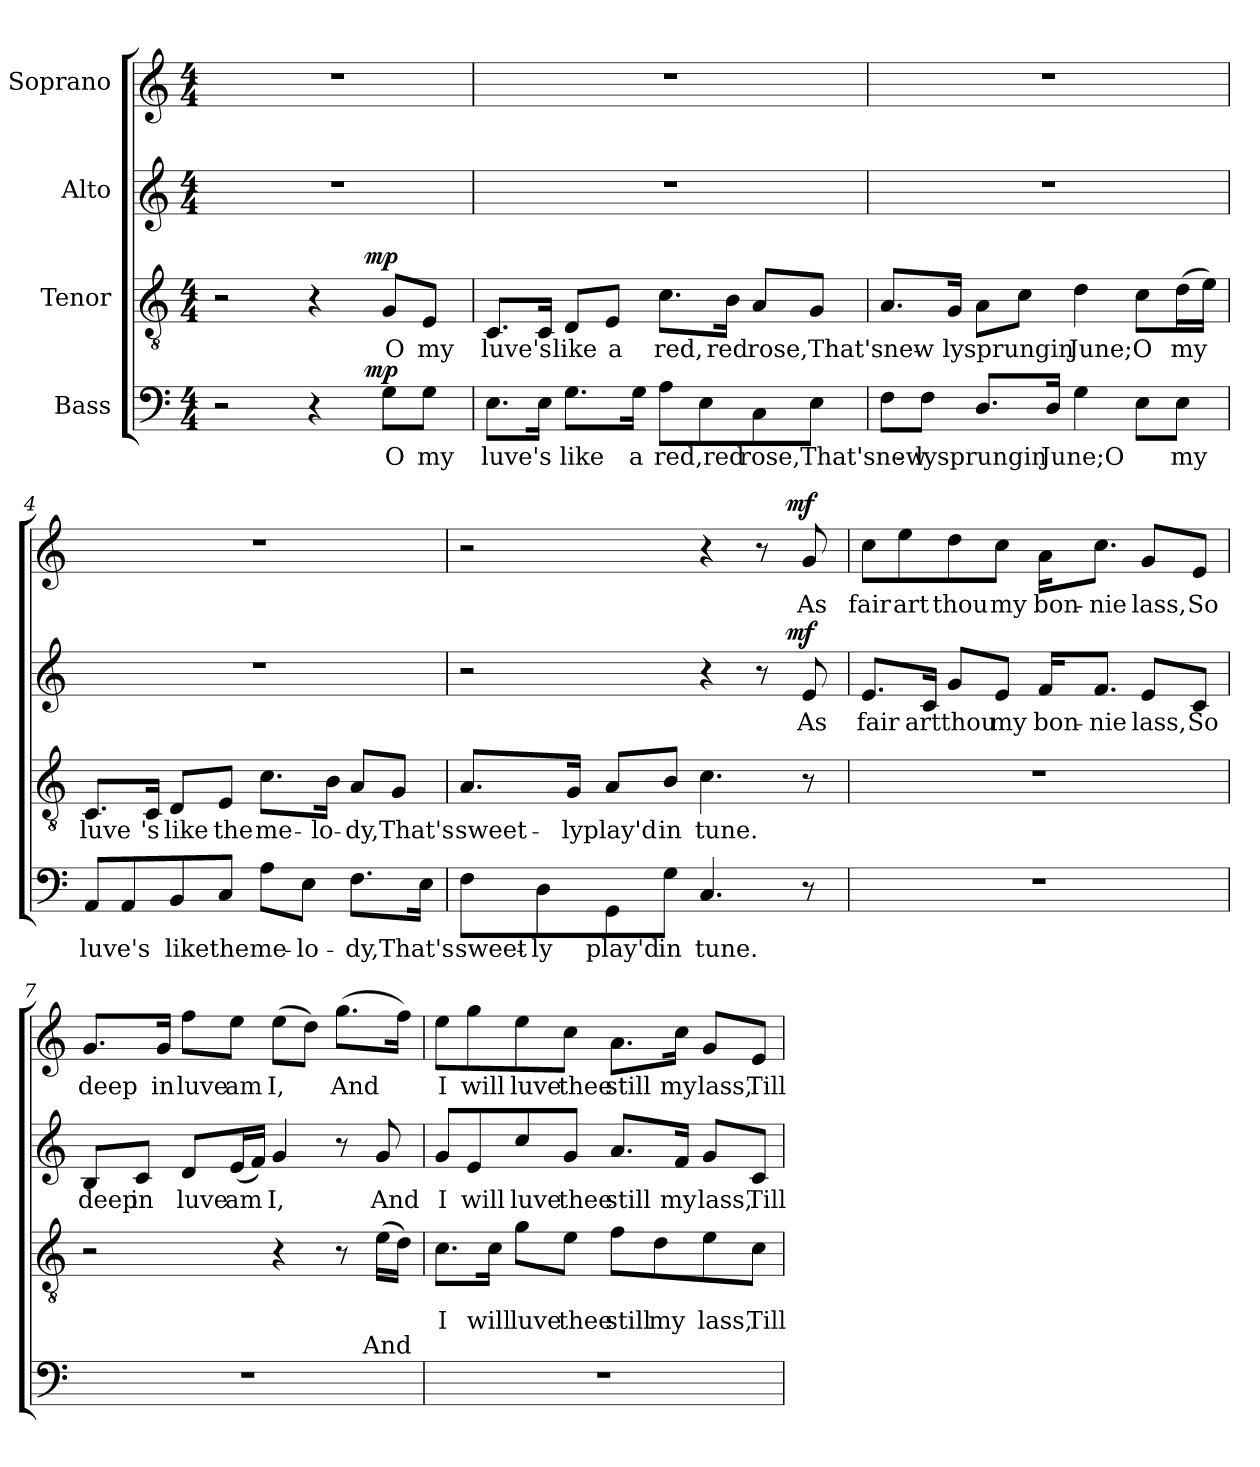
**kern	**text	**dynam	**kern	**text	**text	**dynam	**kern	**text	**dynam	**kern	**text	**dynam
*part4	*part4	*part4	*part3	*part3	*part3	*part3	*part2	*part2	*part2	*part1	*part1	*part1
*staff4	*staff4	*staff4	*staff3	*staff3	*staff3	*staff3	*staff2	*staff2	*staff2	*staff1	*staff1	*staff1
*I"Bass	*	*	*I"Tenor	*	*	*	*I"Alto	*	*	*I"Soprano	*	*
*clefF4	*	*	*clefGv2	*	*	*	*clefG2	*	*	*clefG2	*	*
*k[]	*	*	*k[]	*	*	*	*k[]	*	*	*k[]	*	*
*C:	*	*	*C:	*	*	*	*C:	*	*	*C:	*	*
*M4/4	*	*	*M4/4	*	*	*	*M4/4	*	*	*M4/4	*	*
*MM50	*	*	*MM50	*	*	*	*MM50	*	*	*MM50	*	*
=1	=1	=1	=1	=1	=1	=1	=1	=1	=1	=1	=1	=1
*^	*	*	*^	*	*	*	*	*	*	*	*	*
2r	2ryy	.	.	2r	2ryy	.	.	.	1r	.	.	1r	.	.
4r	8..ryy	.	.	4r	8..ryy	.	.	.	.	.	.	.	.	.
!	!	!	!LO:DY:a	!	!	!	!	!LO:DY:a	!	!	!	!	!	!
.	4ryy	.	mp	.	4ryy	.	.	mp	.	.	.	.	.	.
!	!	!LO:LY:b	!	!	!	!LO:LY:b	!	!	!	!	!	!	!	!
8G\L	.	O	.	8G/L	.	O	.	.	.	.	.	.	.	.
!	!	!LO:LY:b	!	!	!	!LO:LY:b	!	!	!	!	!	!	!	!
8G\J	.	my	.	8E/J	.	my	.	.	.	.	.	.	.	.
.	32ryy	.	.	.	32ryy	.	.	.	.	.	.	.	.	.
=2	=2	=2	=2	=2	=2	=2	=2	=2	=2	=2	=2	=2	=2	=2
!	!	!LO:LY:b	!	!	!	!LO:LY:b	!	!	!	!	!	!	!	!
*v	*v	*	*	*	*	*	*	*	*	*	*	*	*	*
*	*	*	*v	*v	*	*	*	*	*	*	*	*	*
8.E\L	luve's	.	8.C/L	luve's	.	.	1r	.	.	1r	.	.
16E\Jk	.	.	16C/Jk	.	.	.	.	.	.	.	.	.
!	!LO:LY:b	!	!	!LO:LY:b	!	!	!	!	!	!	!	!
8.G\L	like	.	8D/L	like	.	.	.	.	.	.	.	.
!	!	!	!	!LO:LY:b	!	!	!	!	!	!	!	!
.	.	.	8E/J	a	.	.	.	.	.	.	.	.
!	!LO:LY:b:rj	!	!	!	!	!	!	!	!	!	!	!
16G\Jk	a	.	.	.	.	.	.	.	.	.	.	.
!	!LO:LY:b	!	!	!LO:LY:b	!	!	!	!	!	!	!	!
8A\L	red,red	.	8.c\L	red,	.	.	.	.	.	.	.	.
8E\	.	.	.	.	.	.	.	.	.	.	.	.
!	!	!	!	!LO:LY:b	!	!	!	!	!	!	!	!
.	.	.	16B\Jk	red	.	.	.	.	.	.	.	.
!	!LO:LY:b	!	!	!LO:LY:b	!	!	!	!	!	!	!	!
8C\	rose,That'snew-	.	8A/L	rose,That'snew-	.	.	.	.	.	.	.	.
8E\J	.	.	8G/J	.	.	.	.	.	.	.	.	.
=3	=3	=3	=3	=3	=3	=3	=3	=3	=3	=3	=3	=3
8F\L	.	.	8.A/L	.	.	.	1r	.	.	1r	.	.
!	!LO:LY:b	!	!	!	!	!	!	!	!	!	!	!
8F\J	-lysprungin	.	.	.	.	.	.	.	.	.	.	.
!	!	!	!	!LO:LY:b	!	!	!	!	!	!	!	!
.	.	.	16G/Jk	-lysprungin	.	.	.	.	.	.	.	.
8.D/L	.	.	8A\L	.	.	.	.	.	.	.	.	.
.	.	.	8c\J	.	.	.	.	.	.	.	.	.
!	!LO:LY:b	!	!	!	!	!	!	!	!	!	!	!
16D/Jk	June;O	.	.	.	.	.	.	.	.	.	.	.
!	!	!	!	!LO:LY:b	!	!	!	!	!	!	!	!
4G\	.	.	4d\	June;O	.	.	.	.	.	.	.	.
8E\L	.	.	8c\L	.	.	.	.	.	.	.	.	.
!	!LO:LY:b	!	!	!LO:LY:b	!	!	!	!	!	!	!	!
8E\J	my	.	(>16d\L	my	.	.	.	.	.	.	.	.
.	.	.	16e\JJ)	.	.	.	.	.	.	.	.	.
=4	=4	=4	=4	=4	=4	=4	=4	=4	=4	=4	=4	=4
!	!LO:LY:b	!	!	!LO:LY:b	!	!	!	!	!	!	!	!
8AA/L	luve's	.	8.C/L	luve	.	.	1r	.	.	1r	.	.
8AA/	.	.	.	.	.	.	.	.	.	.	.	.
!	!	!	!	!LO:LY:b	!	!	!	!	!	!	!	!
.	.	.	16C/Jk	's	.	.	.	.	.	.	.	.
!	!LO:LY:b	!	!	!LO:LY:b	!	!	!	!	!	!	!	!
8BB/	likethe	.	8D/L	like	.	.	.	.	.	.	.	.
!	!	!	!	!LO:LY:b	!	!	!	!	!	!	!	!
8C/J	.	.	8E/J	the	.	.	.	.	.	.	.	.
!	!LO:LY:b	!	!	!LO:LY:b	!	!	!	!	!	!	!	!
8A\L	me-	.	8.c\L	me-	.	.	.	.	.	.	.	.
!	!LO:LY:b:rj	!	!	!	!	!	!	!	!	!	!	!
8E\J	-lo-	.	.	.	.	.	.	.	.	.	.	.
!	!	!	!	!LO:LY:b	!	!	!	!	!	!	!	!
.	.	.	16B\Jk	-lo-	.	.	.	.	.	.	.	.
!	!LO:LY:b	!	!	!LO:LY:b	!	!	!	!	!	!	!	!
8.F\L	-dy,That's	.	8A/L	-dy,That's	.	.	.	.	.	.	.	.
.	.	.	8G/J	.	.	.	.	.	.	.	.	.
16E\Jk	.	.	.	.	.	.	.	.	.	.	.	.
!!LO:LB:g=z
=5	=5	=5	=5	=5	=5	=5	=5	=5	=5	=5	=5	=5
!	!LO:LY:b	!	!	!LO:LY:b	!	!	!	!	!	!	!	!
*	*	*	*	*	*	*	*^	*	*	*^	*	*
8F\L	sweet-	.	8.A/L	sweet-	.	.	2r	2ryy	.	.	2r	2ryy	.	.
!	!LO:LY:b	!	!	!	!	!	!	!	!	!	!	!	!	!
8D\	-ly	.	.	.	.	.	.	.	.	.	.	.	.	.
!	!	!	!	!LO:LY:b	!	!	!	!	!	!	!	!	!	!
.	.	.	16G/Jk	-lyplay'd	.	.	.	.	.	.	.	.	.	.
!	!LO:LY:b	!	!	!	!	!	!	!	!	!	!	!	!	!
8GG\	play'd	.	8A/L	.	.	.	.	.	.	.	.	.	.	.
!	!LO:LY:b	!	!	!LO:LY:b	!	!	!	!	!	!	!	!	!	!
8G\J	in	.	8B/J	in	.	.	.	.	.	.	.	.	.	.
!	!LO:LY:b	!	!	!LO:LY:b	!	!	!	!	!	!	!	!	!	!
4.C/	tune.	.	4.c\	tune.	.	.	4r	4ryy	.	.	4r	4ryy	.	.
.	.	.	.	.	.	.	8r	16.ryy	.	.	8r	16.ryy	.	.
!	!	!	!	!	!	!	!	!	!	!LO:DY:a	!	!	!	!LO:DY:a
.	.	.	.	.	.	.	.	8ryy	.	mf	.	8ryy	.	mf
!	!	!	!	!	!	!	!	!	!LO:LY:b	!	!	!	!LO:LY:b	!
8r	.	.	8r	.	.	.	8e/	.	As	.	8g/	.	As	.
.	.	.	.	.	.	.	.	32ryy	.	.	.	32ryy	.	.
=6	=6	=6	=6	=6	=6	=6	=6	=6	=6	=6	=6	=6	=6	=6
!	!	!	!	!	!	!	!	!	!LO:LY:b	!	!	!	!LO:LY:b	!
*	*	*	*	*	*	*	*v	*v	*	*	*	*	*	*
*	*	*	*	*	*	*	*	*	*	*v	*v	*	*
1r	.	.	1r	.	.	.	8.e/L	fair	.	8cc\L	fair	.
!	!	!	!	!	!	!	!	!	!	!	!LO:LY:b	!
.	.	.	.	.	.	.	.	.	.	8ee\	art	.
!	!	!	!	!	!	!	!	!LO:LY:b	!	!	!	!
.	.	.	.	.	.	.	16c/Jk	artthou	.	.	.	.
!	!	!	!	!	!	!	!	!	!	!	!LO:LY:b	!
.	.	.	.	.	.	.	8g/L	.	.	8dd\	thou	.
!	!	!	!	!	!	!	!	!LO:LY:b	!	!	!LO:LY:b	!
.	.	.	.	.	.	.	8e/J	my	.	8cc\J	my	.
!	!	!	!	!	!	!	!	!LO:LY:b	!	!	!LO:LY:b	!
.	.	.	.	.	.	.	16f/KL	bon-	.	16a\KL	bon-	.
!	!	!	!	!	!	!	!	!LO:LY:b	!	!	!LO:LY:b	!
.	.	.	.	.	.	.	8.f/J	-nie	.	8.cc\J	-nie	.
!	!	!	!	!	!	!	!	!LO:LY:b	!	!	!LO:LY:b	!
.	.	.	.	.	.	.	8e/L	lass,	.	8g/L	lass,	.
!	!	!	!	!	!	!	!	!LO:LY:b	!	!	!LO:LY:b	!
.	.	.	.	.	.	.	8c/J	So	.	8e/J	So	.
=7	=7	=7	=7	=7	=7	=7	=7	=7	=7	=7	=7	=7
!	!	!	!	!	!	!	!	!LO:LY:b	!	!	!LO:LY:b	!
*^	*	*	*	*	*	*	*	*	*	*	*	*
1r	2ryy	.	.	2r	.	.	.	8B/L	deep	.	8.g/L	deep	.
!	!	!	!	!	!	!	!	!	!LO:LY:b	!	!	!	!
.	.	.	.	.	.	.	.	8c/J	in	.	.	.	.
!	!	!	!	!	!	!	!	!	!	!	!	!LO:LY:b	!
.	.	.	.	.	.	.	.	.	.	.	16g/Jk	in	.
!	!	!	!	!	!	!	!	!	!LO:LY:b	!	!	!LO:LY:b	!
.	.	.	.	.	.	.	.	8d/L	luve	.	8ff\L	luve	.
!	!	!	!	!	!	!	!	!	!LO:LY:b	!	!	!LO:LY:b	!
.	.	.	.	.	.	.	.	(<16e/L	am	.	8ee\J	am	.
.	.	.	.	.	.	.	.	16f/JJ)	.	.	.	.	.
!	!	!	!	!	!	!	!	!	!LO:LY:b	!	!	!LO:LY:b	!
.	4ryy	.	.	4r	.	.	.	4g/	I,	.	(>8ee\L	I,	.
.	.	.	.	.	.	.	.	.	.	.	8dd\J)	.	.
!	!	!	!	!	!	!	!	!	!	!	!	!LO:LY:b	!
.	16.ryy	.	.	8r	.	.	.	8r	.	.	(>8.gg\L	And	.
!	!LO:TX:a:t=And	!	!	!	!	!	!	!	!	!	!	!	!
.	8ryy	.	.	.	.	.	.	.	.	.	.	.	.
!	!	!	!	!	!	!	!	!	!LO:LY:b	!	!	!	!
.	.	.	.	(>16e\LL	.	.	.	8g/	And	.	.	.	.
.	.	.	.	16d\JJ)	.	.	.	.	.	.	16ff\Jk)	.	.
.	32ryy	.	.	.	.	.	.	.	.	.	.	.	.
!!LO:LB:g=z
=8	=8	=8	=8	=8	=8	=8	=8	=8	=8	=8	=8	=8	=8
!	!	!	!	!	!	!LO:LY:b	!	!	!LO:LY:b	!	!	!LO:LY:b	!
*v	*v	*	*	*	*	*	*	*	*	*	*	*	*
1r	.	.	8.c\L	.	I	.	8g/L	I	.	8ee\L	I	.
!	!	!	!	!	!	!	!	!LO:LY:b	!	!	!LO:LY:b	!
.	.	.	.	.	.	.	8e/	will	.	8gg\	will	.
!	!	!	!	!	!LO:LY:b	!	!	!	!	!	!	!
.	.	.	16c\Jk	.	will	.	.	.	.	.	.	.
!	!	!	!	!	!LO:LY:b	!	!	!LO:LY:b	!	!	!LO:LY:b	!
.	.	.	8g\L	.	luve	.	8cc/	luve	.	8ee\	luve	.
!	!	!	!	!	!LO:LY:b	!	!	!LO:LY:b	!	!	!LO:LY:b	!
.	.	.	8e\J	.	thee	.	8g/J	thee	.	8cc\J	thee	.
!	!	!	!	!	!LO:LY:b	!	!	!LO:LY:b	!	!	!LO:LY:b	!
.	.	.	8f\L	.	still	.	8.a/L	still	.	8.a\L	still	.
!	!	!	!	!	!LO:LY:b	!	!	!	!	!	!	!
.	.	.	8d\	.	my	.	.	.	.	.	.	.
!	!	!	!	!	!	!	!	!LO:LY:b	!	!	!LO:LY:b	!
.	.	.	.	.	.	.	16f/Jk	my	.	16cc\Jk	my	.
!	!	!	!	!	!LO:LY:b	!	!	!LO:LY:b	!	!	!LO:LY:b	!
.	.	.	8e\	.	lass,	.	8g/L	lass,	.	8g/L	lass,	.
!	!	!	!	!	!LO:LY:b	!	!	!LO:LY:b	!	!	!LO:LY:b	!
.	.	.	8c\J	.	Till	.	8c/J	Till	.	8e/J	Till	.
=	=	=	=	=	=	=	=	=	=	=	=	=
*-	*-	*-	*-	*-	*-	*-	*-	*-	*-	*-	*-	*-
